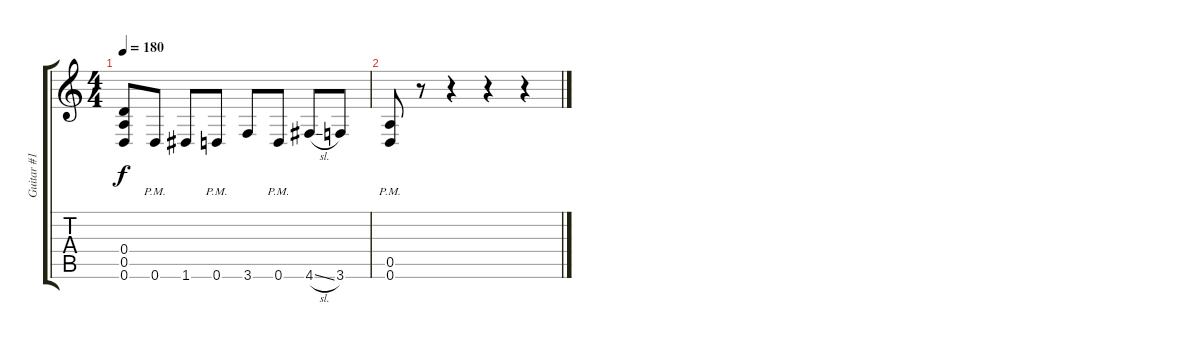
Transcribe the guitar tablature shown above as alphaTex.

\track ("Guitar #1" "Guitar #1") {instrument distortionguitar}
\staff {score tabs}
\tuning (E4 B3 G3 D3 A2 D2) {hide}
\ts (4 4)
\tempo 180
\clef g2
\ks c
(0.4{t} 0.5{t} 0.6{t}).8{dy f} 0.6{pm}.8 1.6.8 0.6{pm}.8 3.6.8 0.6{pm}.8 4.6{sl}.8 3.6.8 |
(0.5{pm} 0.6{pm}).8 r.8 r.4 r.4 r.4
